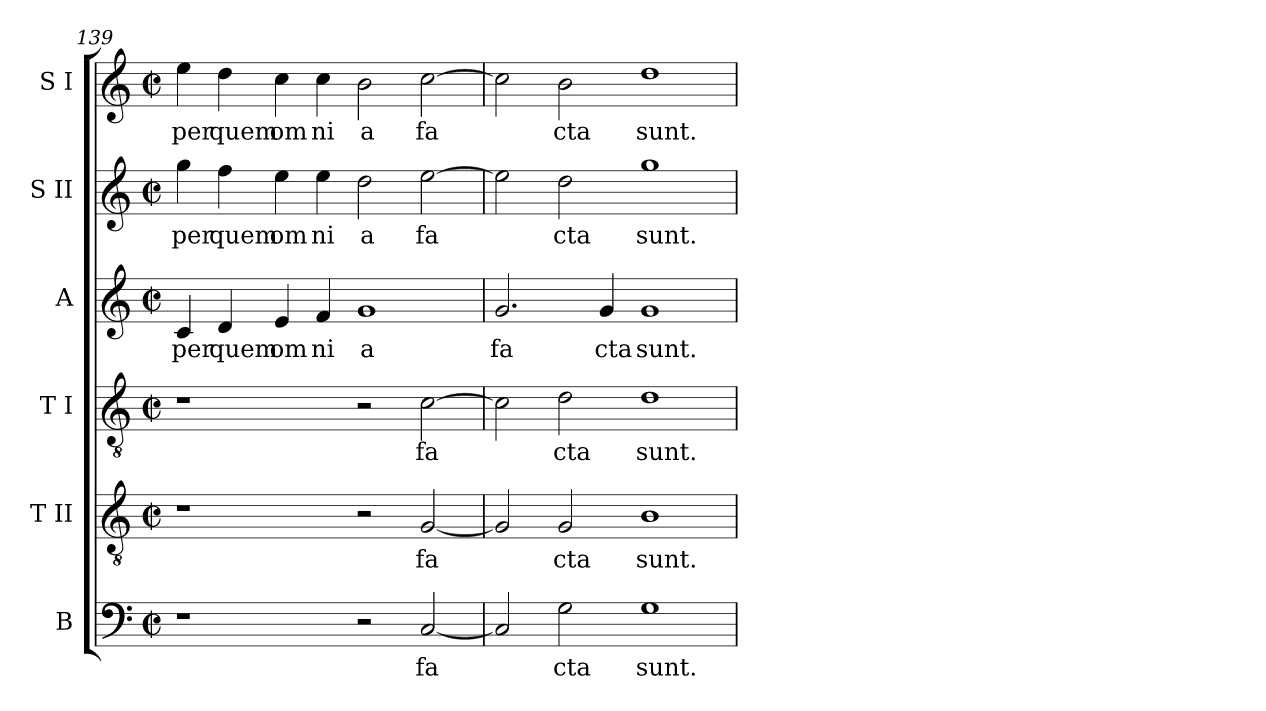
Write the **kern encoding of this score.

**kern	**text	**kern	**text	**kern	**text	**kern	**text	**kern	**text	**kern	**text
*part6	*part6	*part5	*part5	*part4	*part4	*part3	*part3	*part2	*part2	*part1	*part1
*staff6	*staff6	*staff5	*staff5	*staff4	*staff4	*staff3	*staff3	*staff2	*staff2	*staff1	*staff1
*I"B	*	*I"T II	*	*I"T I	*	*I"A	*	*I"S II	*	*I"S I	*
*I'B	*	*I'T II	*	*I'T I	*	*I'A	*	*I'S II	*	*I'S I	*
*clefF4	*	*clefGv2	*	*clefGv2	*	*clefG2	*	*clefG2	*	*clefG2	*
*k[]	*	*k[]	*	*k[]	*	*k[]	*	*k[]	*	*k[]	*
*C:	*	*C:	*	*C:	*	*C:	*	*C:	*	*C:	*
*M2/2	*	*M2/2	*	*M2/2	*	*M2/2	*	*M2/2	*	*M2/2	*
*met(c|)	*	*met(c|)	*	*met(c|)	*	*met(c|)	*	*met(c|)	*	*met(c|)	*
=139	=139	=139	=139	=139	=139	=139	=139	=139	=139	=139	=139
!	!	!	!	!	!	!	!LO:LY:b:cj	!	!LO:LY:b:cj	!	!LO:LY:b:cj
1r	.	1r	.	1r	.	4c/	per	4gg\	per	4ee\	per
!	!	!	!	!	!	!	!LO:LY:b:cj	!	!LO:LY:b:cj	!	!LO:LY:b:cj
.	.	.	.	.	.	4d/	quem	4ff\	quem	4dd\	quem
!	!	!	!	!	!	!	!LO:LY:b:cj	!	!LO:LY:b:cj	!	!LO:LY:b:cj
.	.	.	.	.	.	4e/	om	4ee\	om	4cc\	om
!	!	!	!	!	!	!	!LO:LY:b:cj	!	!LO:LY:b:cj	!	!LO:LY:b:cj
.	.	.	.	.	.	4f/	ni	4ee\	ni	4cc\	ni
!	!	!	!	!	!	!	!LO:LY:b:cj	!	!LO:LY:b:cj	!	!LO:LY:b:cj
2r	.	2r	.	2r	.	1g	a	2dd\	a	2b\	a
!	!LO:LY:b:cj	!	!LO:LY:b:cj	!	!LO:LY:b:cj	!	!	!	!LO:LY:b:cj	!	!LO:LY:b:cj
[<2C/	fa	[<2G/	fa	[>2c\	fa-	.	.	[>2ee\	fa	[>2cc\	fa
=140	=140	=140	=140	=140	=140	=140	=140	=140	=140	=140	=140
!	!LO:LY:b:cj	!	!LO:LY:b:cj	!	!LO:LY:b:cj	!	!LO:LY:b:cj	!	!LO:LY:b:cj	!	!LO:LY:b:cj
2C/]	.	2G/]	.	2c\]	--	2.g/	fa	2ee\]	.	2cc\]	.
!	!LO:LY:b:cj	!	!LO:LY:b:cj	!	!LO:LY:b:cj	!	!	!	!LO:LY:b:cj	!	!LO:LY:b:cj
2G\	cta	2G/	cta	2d\	-cta	.	.	2dd\	cta	2b\	cta
!	!	!	!	!	!	!	!LO:LY:b:cj	!	!	!	!
.	.	.	.	.	.	4g/	cta	.	.	.	.
!	!LO:LY:b:cj	!	!LO:LY:b:cj	!	!LO:LY:b:cj	!	!LO:LY:b:cj	!	!LO:LY:b:cj	!	!LO:LY:b:cj
1G	sunt.	1B	sunt.	1d	sunt.	1g	sunt.	1gg	sunt.	1dd	sunt.
=	=	=	=	=	=	=	=	=	=	=	=
*-	*-	*-	*-	*-	*-	*-	*-	*-	*-	*-	*-
